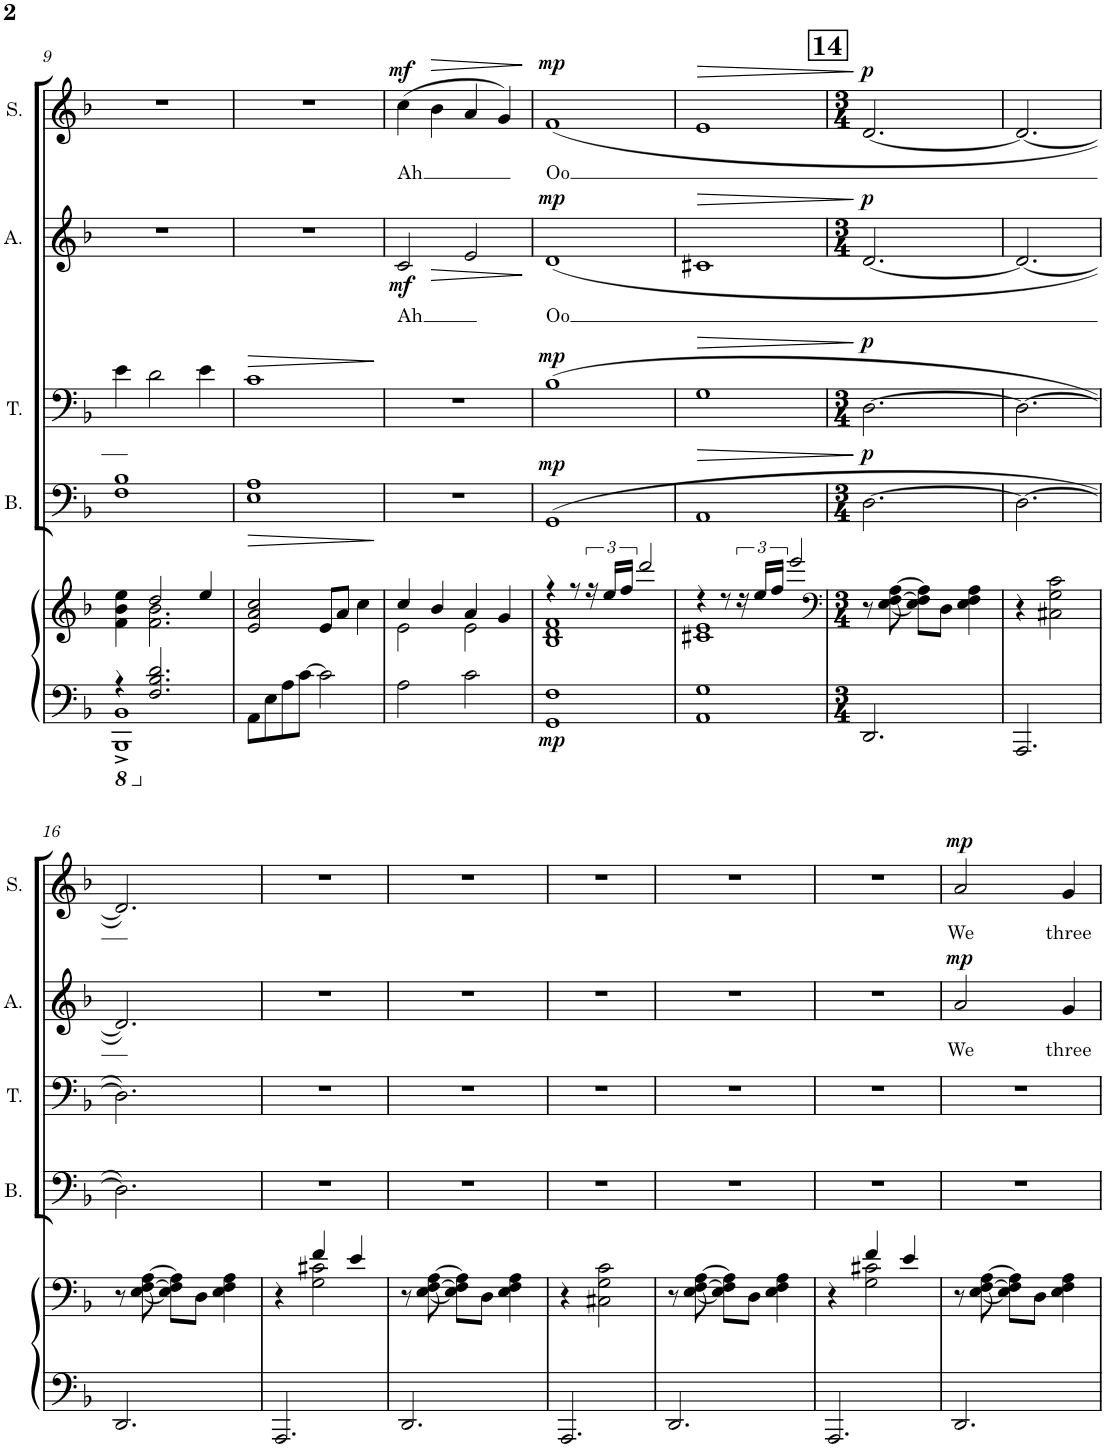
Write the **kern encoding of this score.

**kern	**kern	**dynam	**kern	**dynam	**kern	**dynam	**kern	**text	**dynam	**kern	**text	**dynam
*part5	*part5	*part5	*part4	*part4	*part3	*part3	*part2	*part2	*part2	*part1	*part1	*part1
*staff6	*staff5	*staff5/6	*staff4	*staff4	*staff3	*staff3	*staff2	*staff2	*staff2	*staff1	*staff1	*staff1
*I"PIANO	*	*	*I"Bass	*	*I"Tenor	*	*I"Alto	*	*	*I"Soprano	*	*
*I'Pno	*	*	*I'B.	*	*I'T.	*	*I'A.	*	*	*I'S.	*	*
!!LO:PB:g=z
*clefF4	*clefG2	*	*clefF4	*	*clefF4	*	*clefG2	*	*	*clefG2	*	*
*k[b-]	*k[b-]	*	*k[b-]	*	*k[b-]	*	*k[b-]	*	*	*k[b-]	*	*
*M4/4	*M4/4	*	*M4/4	*	*M4/4	*	*M4/4	*	*	*M4/4	*	*
*8ba	*	*	*	*	*	*	*	*	*	*	*	*
=9	=9	=9	=9	=9	=9	=9	=9	=9	=9	=9	=9	=9
*^	*^	*	*	*	*	*	*	*	*	*	*	*
4r	1BBBB-^ 1BBB-^	4f\ 4b-\ 4ee\	4ryy	.	1F 1B-	.	4e\	.	1r	.	.	1r	.	.
2.F/ 2.B-/ 2.d/	.	2dd/	2.f\ 2.b-\	.	.	.	2d\	.	.	.	.	.	.	.
.	.	4ee/	.	.	.	.	4e\	.	.	.	.	.	.	.
*v	*v	*	*	*	*	*	*	*	*	*	*	*	*	*
*	*v	*v	*	*	*	*	*	*	*	*	*	*	*
=10	=10	=10	=10	=10	=10	=10	=10	=10	=10	=10	=10	=10
*X8ba	*	*	*	*	*	*	*	*	*	*	*	*
!	!	!	!	!LO:HP:b	!	!LO:HP:b	!	!	!	!	!	!
8AA\L	2e/ 2a/ 2cc/	.	1E 1A	>	1c	>	1r	.	.	1r	.	.
8E\	.	.	.	.	.	.	.	.	.	.	.	.
8A\	.	.	.	.	.	.	.	.	.	.	.	.
[8c\J	.	.	.	.	.	.	.	.	.	.	.	.
2c\]	8e/L	.	.	.	.	.	.	.	.	.	.	.
.	8a/J	.	.	.	.	.	.	.	.	.	.	.
.	4cc\	.	.	.	.	.	.	.	.	.	.	.
.	.	.	.	]	.	]	.	.	.	.	.	.
=11	=11	=11	=11	=11	=11	=11	=11	=11	=11	=11	=11	=11
*	*^	*	*	*	*	*	*	*	*	*	*	*
!	!	!	!	!	!	!	!	!	!LO:LY:b	!LO:DY:b	!	!LO:LY:b	!LO:DY:a
2A\	4cc/	2e\	.	1r	.	1r	.	2c/	Ah	mf	(4cc\	Ah	mf
!	!	!	!	!	!	!	!	!	!	!	!	!	!LO:HP:b
.	4b-/	.	.	.	.	.	.	.	.	.	4b-\	.	>
!	!	!	!	!	!	!	!	!	!	!LO:HP:b	!	!	!
2c\	4a/	2e\	.	.	.	.	.	2e/	.	>	4a/	.	.
.	4g/	.	.	.	.	.	.	.	.	.	4g/)	.	.
*	*v	*v	*	*	*	*	*	*	*	*	*	*	*
.	.	.	.	.	.	.	.	.	]	.	.	]
=12	=12	=12	=12	=12	=12	=12	=12	=12	=12	=12	=12	=12
*	*^	*	*	*	*	*	*	*	*	*	*	*
!	!	!	!LO:DY:b=2	!	!LO:DY:a	!	!LO:DY:a	!	!LO:LY:b	!LO:DY:a	!	!LO:LY:b	!LO:DY:a
1GG 1F	4r	1B- 1d 1f	mp	(1GG	mp	(1B-	mp	(1d	Oo	mp	(1f	Oo	mp
.	8r	.	.	.	.	.	.	.	.	.	.	.	.
.	24r	.	.	.	.	.	.	.	.	.	.	.	.
.	24ee/LL	.	.	.	.	.	.	.	.	.	.	.	.
.	24ff/JJ	.	.	.	.	.	.	.	.	.	.	.	.
.	2ddd/	.	.	.	.	.	.	.	.	.	.	.	.
=13	=13	=13	=13	=13	=13	=13	=13	=13	=13	=13	=13	=13	=13
!	!	!	!	!	!LO:HP:b	!	!LO:HP:b	!	!	!LO:HP:b	!	!	!LO:HP:b
1AA 1G	4r	1c#X 1e	.	1AA	>	1G	>	1c#X	.	>	1e	.	>
.	8r	.	.	.	.	.	.	.	.	.	.	.	.
.	24r	.	.	.	.	.	.	.	.	.	.	.	.
.	24ee/LL	.	.	.	.	.	.	.	.	.	.	.	.
.	24ff/JJ	.	.	.	.	.	.	.	.	.	.	.	.
.	2eee/	.	.	.	.	.	.	.	.	.	.	.	.
*	*v	*v	*	*	*	*	*	*	*	*	*	*	*
.	.	.	.	]	.	]	.	.	]	.	.	]
!!LO:REH:place=s1:a:B:cj:fs=14:t=14
=14	=14	=14	=14	=14	=14	=14	=14	=14	=14	=14	=14	=14
*	*clefF4	*	*	*	*	*	*	*	*	*	*	*
*M3/4	*M3/4	*	*M3/4	*	*M3/4	*	*M3/4	*	*	*M3/4	*	*
!	!	!	!	!LO:DY:a	!	!LO:DY:a	!	!	!LO:DY:a	!	!	!LO:DY:a
2.DD/	8r	.	[2.D\	p	[2.D\	p	[2.d/	.	p	[2.d/	.	p
.	[8E\ [8F\ [8A\	.	.	.	.	.	.	.	.	.	.	.
.	8E\] 8F\] 8A\]L	.	.	.	.	.	.	.	.	.	.	.
.	8D\J	.	.	.	.	.	.	.	.	.	.	.
.	4E\ 4F\ 4A\	.	.	.	.	.	.	.	.	.	.	.
=15	=15	=15	=15	=15	=15	=15	=15	=15	=15	=15	=15	=15
2.AAA/	4r	.	2.D\_	.	2.D\_	.	2.d/_	.	.	2.d/_	.	.
.	2C#X\ 2G\ 2c\	.	.	.	.	.	.	.	.	.	.	.
!!LO:LB:g=z
=16	=16	=16	=16	=16	=16	=16	=16	=16	=16	=16	=16	=16
2.DD/	8r	.	2.D\])	.	2.D\])	.	2.d/])	.	.	2.d/])	.	.
.	[8E\ [8F\ [8A\	.	.	.	.	.	.	.	.	.	.	.
.	8E\] 8F\] 8A\]L	.	.	.	.	.	.	.	.	.	.	.
.	8D\J	.	.	.	.	.	.	.	.	.	.	.
.	4E\ 4F\ 4A\	.	.	.	.	.	.	.	.	.	.	.
=17	=17	=17	=17	=17	=17	=17	=17	=17	=17	=17	=17	=17
*	*^	*	*	*	*	*	*	*	*	*	*	*
2.AAA/	4r	4ryy	.	2.r	.	2.r	.	2.r	.	.	2.r	.	.
.	4f/	2G\ 2c#X\	.	.	.	.	.	.	.	.	.	.	.
.	4e/	.	.	.	.	.	.	.	.	.	.	.	.
*	*v	*v	*	*	*	*	*	*	*	*	*	*	*
=18	=18	=18	=18	=18	=18	=18	=18	=18	=18	=18	=18	=18
2.DD/	8r	.	2.r	.	2.r	.	2.r	.	.	2.r	.	.
.	[8E\ [8F\ [8A\	.	.	.	.	.	.	.	.	.	.	.
.	8E\] 8F\] 8A\]L	.	.	.	.	.	.	.	.	.	.	.
.	8D\J	.	.	.	.	.	.	.	.	.	.	.
.	4E\ 4F\ 4A\	.	.	.	.	.	.	.	.	.	.	.
=19	=19	=19	=19	=19	=19	=19	=19	=19	=19	=19	=19	=19
2.AAA/	4r	.	2.r	.	2.r	.	2.r	.	.	2.r	.	.
.	2C#X\ 2G\ 2c\	.	.	.	.	.	.	.	.	.	.	.
=20	=20	=20	=20	=20	=20	=20	=20	=20	=20	=20	=20	=20
2.DD/	8r	.	2.r	.	2.r	.	2.r	.	.	2.r	.	.
.	[8E\ [8F\ [8A\	.	.	.	.	.	.	.	.	.	.	.
.	8E\] 8F\] 8A\]L	.	.	.	.	.	.	.	.	.	.	.
.	8D\J	.	.	.	.	.	.	.	.	.	.	.
.	4E\ 4F\ 4A\	.	.	.	.	.	.	.	.	.	.	.
=21	=21	=21	=21	=21	=21	=21	=21	=21	=21	=21	=21	=21
*	*^	*	*	*	*	*	*	*	*	*	*	*
2.AAA/	4r	4ryy	.	2.r	.	2.r	.	2.r	.	.	2.r	.	.
.	4f/	2G\ 2c#X\	.	.	.	.	.	.	.	.	.	.	.
.	4e/	.	.	.	.	.	.	.	.	.	.	.	.
*	*v	*v	*	*	*	*	*	*	*	*	*	*	*
=22	=22	=22	=22	=22	=22	=22	=22	=22	=22	=22	=22	=22
!	!	!	!	!	!	!	!	!LO:LY:b	!LO:DY:a	!	!LO:LY:b	!LO:DY:a
2.DD/	8r	.	2.r	.	2.r	.	2a/	We	mp	2a/	We	mp
.	[8E\ [8F\ [8A\	.	.	.	.	.	.	.	.	.	.	.
.	8E\] 8F\] 8A\]L	.	.	.	.	.	.	.	.	.	.	.
.	8D\J	.	.	.	.	.	.	.	.	.	.	.
!	!	!	!	!	!	!	!	!LO:LY:b	!	!	!LO:LY:b	!
.	4E\ 4F\ 4A\	.	.	.	.	.	4g/	three	.	4g/	three	.
=	=	=	=	=	=	=	=	=	=	=	=	=
*-	*-	*-	*-	*-	*-	*-	*-	*-	*-	*-	*-	*-
